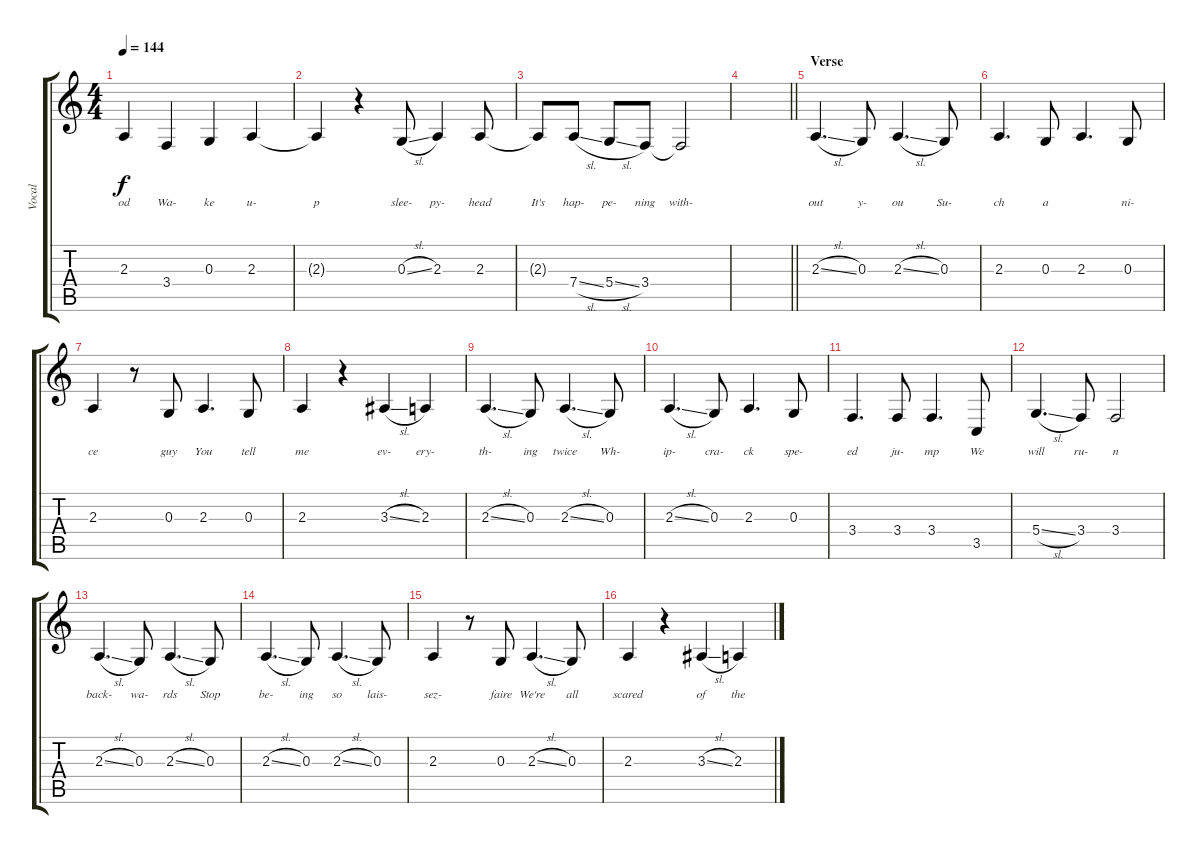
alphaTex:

\track ("Vocal" "Vocal") {instrument clarinet}
\staff {score tabs}
\tuning (E4 B3 G3 D3 A2 E2) {hide}
\ts (4 4)
\tempo 144
\clef g2
\ks c
2.3{t}.4{lyrics (0 "od") lyrics (1 "") lyrics (2 "") lyrics (3 "") lyrics (4 "") dy f} 3.4.4{lyrics (0 "Wa-") lyrics (1 "") lyrics (2 "") lyrics (3 "") lyrics (4 "")} 0.3.4{lyrics (0 "ke") lyrics (1 "") lyrics (2 "") lyrics (3 "") lyrics (4 "")} 2.3.4{lyrics (0 "u-") lyrics (1 "") lyrics (2 "") lyrics (3 "") lyrics (4 "")} |
2.3{t}.4{lyrics (0 "p") lyrics (1 "") lyrics (2 "") lyrics (3 "") lyrics (4 "")} r.4 0.3{sl}.8{lyrics (0 "slee-") lyrics (1 "") lyrics (2 "") lyrics (3 "") lyrics (4 "")} 2.3.4{lyrics (0 "py-") lyrics (1 "") lyrics (2 "") lyrics (3 "") lyrics (4 "")} 2.3.8{lyrics (0 "head") lyrics (1 "") lyrics (2 "") lyrics (3 "") lyrics (4 "")} |
2.3{t}.8{lyrics (0 "It's") lyrics (1 "") lyrics (2 "") lyrics (3 "") lyrics (4 "")} 7.4{sl}.8{lyrics (0 "hap-") lyrics (1 "") lyrics (2 "") lyrics (3 "") lyrics (4 "")} 5.4{sl}.8{lyrics (0 "pe-") lyrics (1 "") lyrics (2 "") lyrics (3 "") lyrics (4 "")} 3.4.8{lyrics (0 "ning") lyrics (1 "") lyrics (2 "") lyrics (3 "") lyrics (4 "")} 3.4{t}.2{lyrics (0 "with-") lyrics (1 "") lyrics (2 "") lyrics (3 "") lyrics (4 "")} |
\barLineRight lightlight
|
\section ("" "Verse")
2.3{sl}.4{d lyrics (0 "out") lyrics (1 "") lyrics (2 "") lyrics (3 "") lyrics (4 "")} 0.3.8{lyrics (0 "y-") lyrics (1 "") lyrics (2 "") lyrics (3 "") lyrics (4 "")} 2.3{sl}.4{d lyrics (0 "ou") lyrics (1 "") lyrics (2 "") lyrics (3 "") lyrics (4 "")} 0.3.8{lyrics (0 "Su-") lyrics (1 "") lyrics (2 "") lyrics (3 "") lyrics (4 "")} |
2.3.4{d lyrics (0 "ch") lyrics (1 "") lyrics (2 "") lyrics (3 "") lyrics (4 "")} 0.3.8{lyrics (0 "a") lyrics (1 "") lyrics (2 "") lyrics (3 "") lyrics (4 "")} 2.3.4{d lyrics (0 "") lyrics (1 "") lyrics (2 "") lyrics (3 "") lyrics (4 "")} 0.3.8{lyrics (0 "ni-") lyrics (1 "") lyrics (2 "") lyrics (3 "") lyrics (4 "")} |
2.3.4{lyrics (0 "ce") lyrics (1 "") lyrics (2 "") lyrics (3 "") lyrics (4 "")} r.8 0.3.8{lyrics (0 "guy") lyrics (1 "") lyrics (2 "") lyrics (3 "") lyrics (4 "")} 2.3.4{d lyrics (0 "You") lyrics (1 "") lyrics (2 "") lyrics (3 "") lyrics (4 "")} 0.3.8{lyrics (0 "tell") lyrics (1 "") lyrics (2 "") lyrics (3 "") lyrics (4 "")} |
2.3.4{lyrics (0 "me") lyrics (1 "") lyrics (2 "") lyrics (3 "") lyrics (4 "")} r.4 3.3{sl}.4{lyrics (0 "ev-") lyrics (1 "") lyrics (2 "") lyrics (3 "") lyrics (4 "")} 2.3.4{lyrics (0 "ery-") lyrics (1 "") lyrics (2 "") lyrics (3 "") lyrics (4 "")} |
2.3{sl}.4{d lyrics (0 "th-") lyrics (1 "") lyrics (2 "") lyrics (3 "") lyrics (4 "")} 0.3.8{lyrics (0 "ing") lyrics (1 "") lyrics (2 "") lyrics (3 "") lyrics (4 "")} 2.3{sl}.4{d lyrics (0 "twice") lyrics (1 "") lyrics (2 "") lyrics (3 "") lyrics (4 "")} 0.3.8{lyrics (0 "Wh-") lyrics (1 "") lyrics (2 "") lyrics (3 "") lyrics (4 "")} |
2.3{sl}.4{d lyrics (0 "ip-") lyrics (1 "") lyrics (2 "") lyrics (3 "") lyrics (4 "")} 0.3.8{lyrics (0 "cra-") lyrics (1 "") lyrics (2 "") lyrics (3 "") lyrics (4 "")} 2.3.4{d lyrics (0 "ck") lyrics (1 "") lyrics (2 "") lyrics (3 "") lyrics (4 "")} 0.3.8{lyrics (0 "spe-") lyrics (1 "") lyrics (2 "") lyrics (3 "") lyrics (4 "")} |
3.4.4{d lyrics (0 "ed") lyrics (1 "") lyrics (2 "") lyrics (3 "") lyrics (4 "")} 3.4.8{lyrics (0 "ju-") lyrics (1 "") lyrics (2 "") lyrics (3 "") lyrics (4 "")} 3.4.4{d lyrics (0 "mp") lyrics (1 "") lyrics (2 "") lyrics (3 "") lyrics (4 "")} 3.5.8{lyrics (0 "We") lyrics (1 "") lyrics (2 "") lyrics (3 "") lyrics (4 "")} |
5.4{sl}.4{d lyrics (0 "will") lyrics (1 "") lyrics (2 "") lyrics (3 "") lyrics (4 "")} 3.4.8{lyrics (0 "ru-") lyrics (1 "") lyrics (2 "") lyrics (3 "") lyrics (4 "")} 3.4.2{lyrics (0 "n") lyrics (1 "") lyrics (2 "") lyrics (3 "") lyrics (4 "")} |
2.3{sl}.4{d lyrics (0 "back-") lyrics (1 "") lyrics (2 "") lyrics (3 "") lyrics (4 "")} 0.3.8{lyrics (0 "wa-") lyrics (1 "") lyrics (2 "") lyrics (3 "") lyrics (4 "")} 2.3{sl}.4{d lyrics (0 "rds") lyrics (1 "") lyrics (2 "") lyrics (3 "") lyrics (4 "")} 0.3.8{lyrics (0 "Stop") lyrics (1 "") lyrics (2 "") lyrics (3 "") lyrics (4 "")} |
2.3{sl}.4{d lyrics (0 "be-") lyrics (1 "") lyrics (2 "") lyrics (3 "") lyrics (4 "")} 0.3.8{lyrics (0 "ing") lyrics (1 "") lyrics (2 "") lyrics (3 "") lyrics (4 "")} 2.3{sl}.4{d lyrics (0 "so") lyrics (1 "") lyrics (2 "") lyrics (3 "") lyrics (4 "")} 0.3.8{lyrics (0 "lais-") lyrics (1 "") lyrics (2 "") lyrics (3 "") lyrics (4 "")} |
2.3.4{lyrics (0 "sez-") lyrics (1 "") lyrics (2 "") lyrics (3 "") lyrics (4 "")} r.8 0.3.8{lyrics (0 "faire") lyrics (1 "") lyrics (2 "") lyrics (3 "") lyrics (4 "")} 2.3{sl}.4{d lyrics (0 "We're") lyrics (1 "") lyrics (2 "") lyrics (3 "") lyrics (4 "")} 0.3.8{lyrics (0 "all") lyrics (1 "") lyrics (2 "") lyrics (3 "") lyrics (4 "")} |
2.3.4{lyrics (0 "scared") lyrics (1 "") lyrics (2 "") lyrics (3 "") lyrics (4 "")} r.4 3.3{sl}.4{lyrics (0 "of") lyrics (1 "") lyrics (2 "") lyrics (3 "") lyrics (4 "")} 2.3.4{lyrics (0 "the") lyrics (1 "") lyrics (2 "") lyrics (3 "") lyrics (4 "")}
